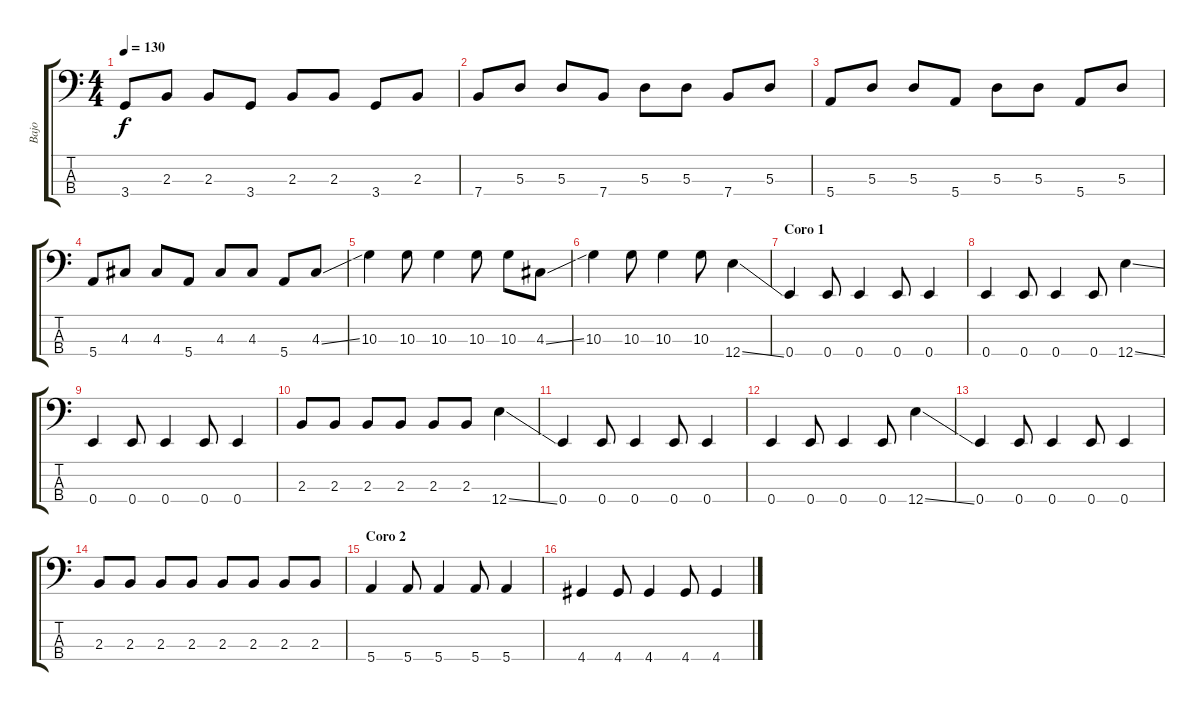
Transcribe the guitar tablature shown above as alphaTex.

\track ("Bajo" "Bajo") {instrument electricbasspick}
\staff {score tabs}
\tuning (G2 D2 A1 E1) {hide}
\ts (4 4)
\tempo 130
\clef f4
\ks c
3.4.8{dy f} 2.3.8 2.3.8 3.4.8 2.3.8 2.3.8 3.4.8 2.3.8 |
7.4.8 5.3.8 5.3.8 7.4.8 5.3.8 5.3.8 7.4.8 5.3.8 |
5.4.8 5.3.8 5.3.8 5.4.8 5.3.8 5.3.8 5.4.8 5.3.8 |
5.4.8 4.3.8 4.3.8 5.4.8 4.3.8 4.3.8 5.4.8 4.3{ss}.8 |
10.3.4 10.3.8 10.3.4 10.3.8 10.3.8 4.3{ss}.8 |
10.3.4 10.3.8 10.3.4 10.3.8 12.4{ss}.4 |
\section ("" "Coro 1")
0.4.4 0.4.8 0.4.4 0.4.8 0.4.4 |
0.4.4 0.4.8 0.4.4 0.4.8 12.4{ss}.4 |
0.4.4 0.4.8 0.4.4 0.4.8 0.4.4 |
2.3.8 2.3.8 2.3.8 2.3.8 2.3.8 2.3.8 12.4{ss}.4 |
0.4.4 0.4.8 0.4.4 0.4.8 0.4.4 |
0.4.4 0.4.8 0.4.4 0.4.8 12.4{ss}.4 |
0.4.4 0.4.8 0.4.4 0.4.8 0.4.4 |
2.3.8 2.3.8 2.3.8 2.3.8 2.3.8 2.3.8 2.3.8 2.3.8 |
\section ("" "Coro 2")
5.4.4 5.4.8 5.4.4 5.4.8 5.4.4 |
4.4.4 4.4.8 4.4.4 4.4.8 4.4.4
